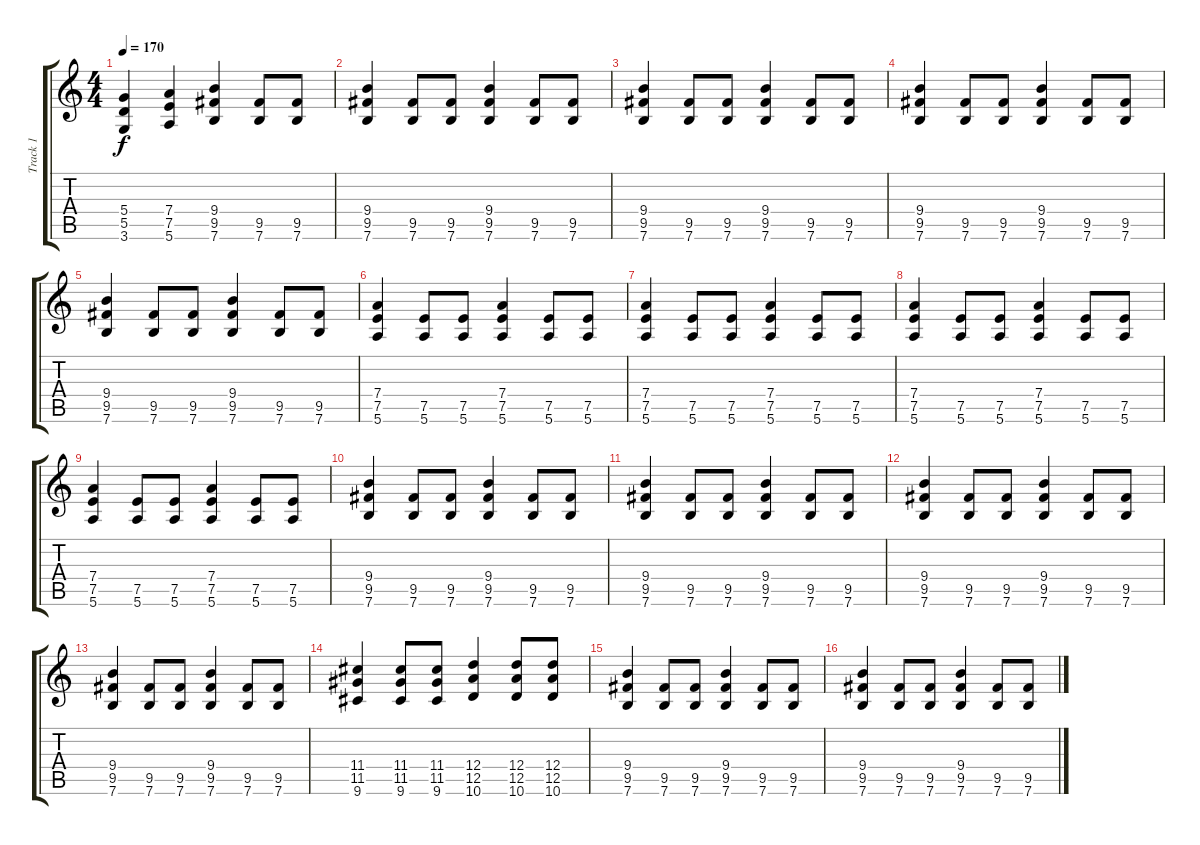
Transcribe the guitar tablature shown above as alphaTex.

\track ("Track 1" "Track 1") {instrument distortionguitar}
\staff {score tabs}
\tuning (E4 B3 G3 D3 A2 E2) {hide}
\ts (4 4)
\tempo 170
\clef g2
\ks c
(5.4 5.5 3.6).4{dy f} (7.4 7.5 5.6).4 (9.4 9.5 7.6).4 (9.5 7.6).8 (9.5 7.6).8 |
(9.4 9.5 7.6).4 (9.5 7.6).8 (9.5 7.6).8 (9.4 9.5 7.6).4 (9.5 7.6).8 (9.5 7.6).8 |
(9.4 9.5 7.6).4 (9.5 7.6).8 (9.5 7.6).8 (9.4 9.5 7.6).4 (9.5 7.6).8 (9.5 7.6).8 |
(9.4 9.5 7.6).4 (9.5 7.6).8 (9.5 7.6).8 (9.4 9.5 7.6).4 (9.5 7.6).8 (9.5 7.6).8 |
(9.4 9.5 7.6).4 (9.5 7.6).8 (9.5 7.6).8 (9.4 9.5 7.6).4 (9.5 7.6).8 (9.5 7.6).8 |
(7.4 7.5 5.6).4 (7.5 5.6).8 (7.5 5.6).8 (7.4 7.5 5.6).4 (7.5 5.6).8 (7.5 5.6).8 |
(7.4 7.5 5.6).4 (7.5 5.6).8 (7.5 5.6).8 (7.4 7.5 5.6).4 (7.5 5.6).8 (7.5 5.6).8 |
(7.4 7.5 5.6).4 (7.5 5.6).8 (7.5 5.6).8 (7.4 7.5 5.6).4 (7.5 5.6).8 (7.5 5.6).8 |
(7.4 7.5 5.6).4 (7.5 5.6).8 (7.5 5.6).8 (7.4 7.5 5.6).4 (7.5 5.6).8 (7.5 5.6).8 |
(9.4 9.5 7.6).4 (9.5 7.6).8 (9.5 7.6).8 (9.4 9.5 7.6).4 (9.5 7.6).8 (9.5 7.6).8 |
(9.4 9.5 7.6).4 (9.5 7.6).8 (9.5 7.6).8 (9.4 9.5 7.6).4 (9.5 7.6).8 (9.5 7.6).8 |
(9.4 9.5 7.6).4 (9.5 7.6).8 (9.5 7.6).8 (9.4 9.5 7.6).4 (9.5 7.6).8 (9.5 7.6).8 |
(9.4 9.5 7.6).4 (9.5 7.6).8 (9.5 7.6).8 (9.4 9.5 7.6).4 (9.5 7.6).8 (9.5 7.6).8 |
(11.4 11.5 9.6).4 (11.4 11.5 9.6).8 (11.4 11.5 9.6).8 (12.4 12.5 10.6).4 (12.4 12.5 10.6).8 (12.4 12.5 10.6).8 |
(9.4 9.5 7.6).4 (9.5 7.6).8 (9.5 7.6).8 (9.4 9.5 7.6).4 (9.5 7.6).8 (9.5 7.6).8 |
(9.4 9.5 7.6).4 (9.5 7.6).8 (9.5 7.6).8 (9.4 9.5 7.6).4 (9.5 7.6).8 (9.5 7.6).8
